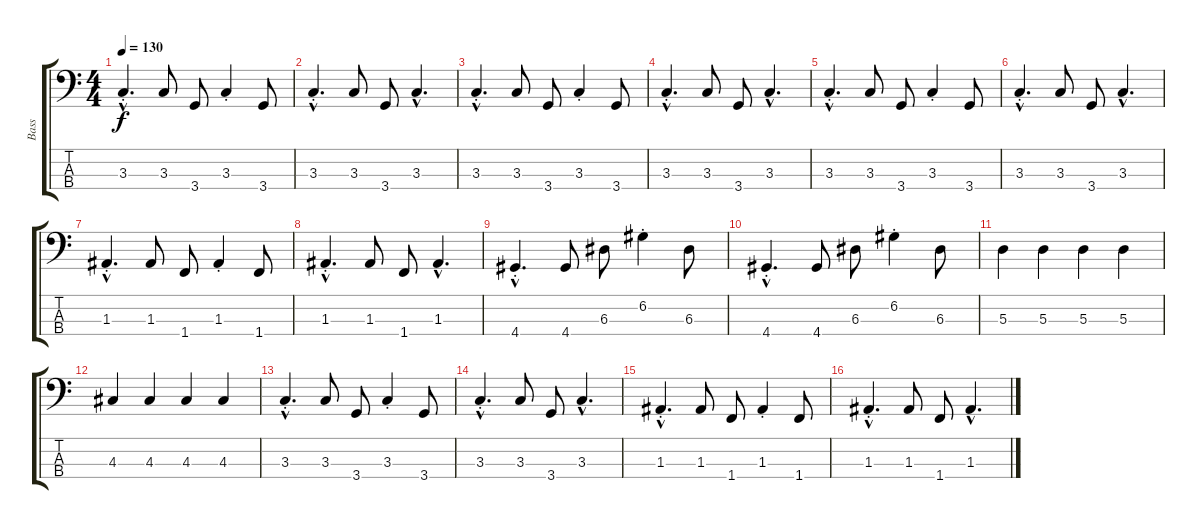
\track ("Bass" "Bass") {instrument electricbassfinger}
\staff {score tabs}
\tuning (G2 D2 A1 E1) {hide}
\ts (4 4)
\tempo 130
\clef f4
\ks c
3.3{hac st}.4{d dy f} 3.3.8 3.4.8 3.3{st}.4 3.4.8 |
3.3{hac st}.4{d} 3.3.8 3.4.8 3.3{hac}.4{d} |
3.3{hac st}.4{d} 3.3.8 3.4.8 3.3{st}.4 3.4.8 |
3.3{hac st}.4{d} 3.3.8 3.4.8 3.3{hac}.4{d} |
3.3{hac st}.4{d} 3.3.8 3.4.8 3.3{st}.4 3.4.8 |
3.3{hac st}.4{d} 3.3.8 3.4.8 3.3{hac}.4{d} |
1.3{hac st}.4{d} 1.3.8 1.4.8 1.3{st}.4 1.4.8 |
1.3{hac st}.4{d} 1.3.8 1.4.8 1.3{hac}.4{d} |
4.4{hac st}.4{d} 4.4.8 6.3.8 6.2{st}.4 6.3.8 |
4.4{hac st}.4{d} 4.4.8 6.3.8 6.2{st}.4 6.3.8 |
5.3.4 5.3.4 5.3.4 5.3.4 |
4.3.4 4.3.4 4.3.4 4.3.4 |
3.3{hac st}.4{d} 3.3.8 3.4.8 3.3{st}.4 3.4.8 |
3.3{hac st}.4{d} 3.3.8 3.4.8 3.3{hac}.4{d} |
1.3{hac st}.4{d} 1.3.8 1.4.8 1.3{st}.4 1.4.8 |
1.3{hac st}.4{d} 1.3.8 1.4.8 1.3{hac}.4{d}
